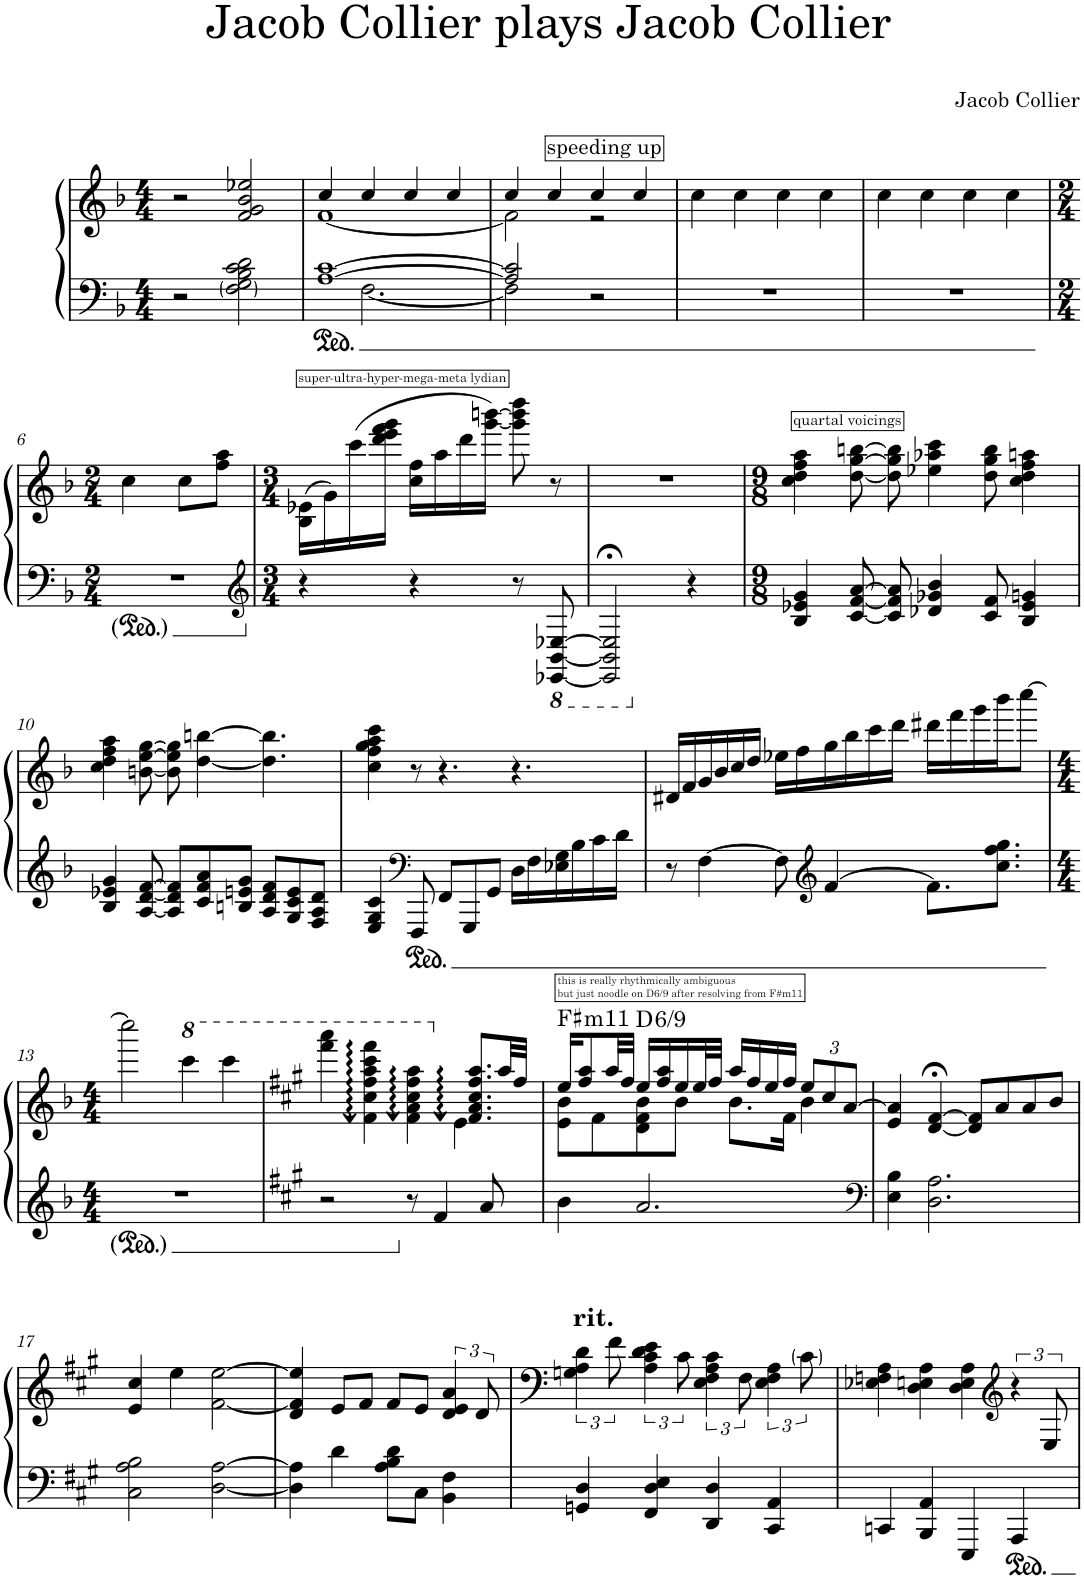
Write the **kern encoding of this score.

**kern	**kern	**harte
*part1	*part1	*part1
*staff2	*staff1	*
*I"Piano	*	*
*I'Pno.	*	*
*clefF4	*clefG2	*
*k[b-]	*k[b-]	*
*M4/4	*M4/4	*
=1	=1	=1
2r	2r	.
2F\ 2G\ 2B-\ 2c\ 2d\	2f/ 2g/ 2b-/ 2ee-X/	.
=2	=2	=2
*^	*^	*
[1A [1c	4ryy	4cc/	[1f	.
.	[2.F\	4cc/	.	.
.	.	4cc/	.	.
.	.	4cc/	.	.
=3	=3	=3	=3	=3
2A/] 2c/]	2F\]	4cc/	2f\]	.
!	!	!LO:TX:a:t=speeding up	!	!
.	.	4cc/	.	.
2r	2ryy	4cc/	2r	.
.	.	4cc/	.	.
*v	*v	*	*	*
*	*v	*v	*
=4	=4	=4
1r	4cc\	.
.	4cc\	.
.	4cc\	.
.	4cc\	.
=5	=5	=5
1r	4cc\	.
.	4cc\	.
.	4cc\	.
.	4cc\	.
!!LO:LB:g=z
=6	=6	=6
*M2/4	*M2/4	*
2r	4cc\	.
.	8cc\L	.
.	8ff\ 8aa\J	.
=7	=7	=7
*clefG2	*	*
*M3/4	*M3/4	*
!	!LO:TX:a:t=super-ultra-hyper-mega-meta lydian	!
4r	(16B-\ 16e-X\LL	.
.	16g\)	.
.	(16ccc\	.
.	16ddd\ 16eee\ 16fff\ 16ggg\JJ	.
4r	16cc\ 16ff\LL	.
.	16aa\	.
.	16ddd\	.
.	[16ggg\ [16bbbn\JJ)	.
8r	8ggg\] 8bbb\] 8dddd\	.
*8ba	*	*
[8EEE-X/ [8BBB-/ [8EE-X/	8r	.
=8	=8	=8
2EEE-/];< 2BBB-/];< 2EE-/];<	2.r	.
*X8ba	*	*
4r	.	.
=9	=9	=9
*M9/8	*M9/8	*
!	!LO:TX:a:t=quartal voicings	!
4B-/ 4e-X/ 4g/	4cc\ 4dd\ 4ff\ 4aa\	.
[8c/ [8f/ [8a/	[8dd\ [8gg\ [8bbn\	.
8c/] 8f/] 8a/]	8dd\] 8gg\] 8bb\]	.
4d-X/ 4g-X/ 4b-/	4ee-X\ 4aa-X\ 4ccc\	.
8c/ 8f/	8dd\ 8gg\ 8bb\	.
4B-/ 4e-/ 4gn/	4cc\ 4dd\ 4ff\ 4aan\	.
!!LO:LB:g=z
=10	=10	=10
4B-/ 4e-X/ 4g/	4cc\ 4dd\ 4ff\ 4aa\	.
[8A/ [8d/ [8f/	[8bn\ [8ee\ [8gg\	.
8A/] 8d/] 8f/]L	8b\] 8ee\] 8gg\]	.
8c/ 8f/ 8a/	[4dd\ [4bbn\	.
8Bn/ 8en/ 8g/J	.	.
8A/ 8d/ 8f/L	4.dd\] 4.bb\]	.
8G/ 8c/ 8e/	.	.
8F/ 8A/ 8d/J	.	.
=11	=11	=11
4E/ 4G/ 4c/	4cc\ 4ff\ 4gg\ 4aa\ 4ccc\	.
*clefF4	*	*
8FFF/	8r	.
8FF/L	4.r	.
8GGG/	.	.
8GG/J	.	.
16D\LL	4.r	.
16F\	.	.
16E-X\ 16G\	.	.
16B-\	.	.
16c\	.	.
16d\JJ	.	.
=12	=12	=12
8r	16d#X/LL	.
.	16f/	.
[4F\	16g/	.
.	16b-/	.
.	16cc/	.
.	16dd/JJ	.
8F\]	16ee-X\LL	.
.	16ff\	.
*clefG2	*	*
[4f/	16gg\	.
.	16bb-\	.
.	16ccc\	.
.	16ddd\JJ	.
8.f\L]	16ddd#X\LL	.
.	16fff\	.
.	16ggg\	.
8.cc\ 8.ff\ 8.gg\J	16bbb-\J	.
.	[8cccc\J	.
!!LO:LB:g=z
=13	=13	=13
*M4/4	*M4/4	*
1r	2cccc\]	.
*	*8va	*
.	4cccc\	.
.	4cccc\	.
=14	=14	=14
*k[f#c#g#]	*k[f#c#g#]	*
*	*^	*
2r	4ffff#\ 4aaaa\	2.ryy	.
.	4ff#\: 4ccc#\: 4fff#\: 4aaa\: 4cccc#\: 4ffff#\:	.	.
8r	4ff#\: 4aa\: 4ccc#\: 4fff#\: 4aaa\:	.	.
4f#/	.	.	.
*	*X8va	*	*
.	8.f#/: 8.a/: 8.cc#/: 8.ff#/: 8.aa/:L	4e\	.
8a/	.	.	.
.	32aa/LL	.	.
.	32ff#/JJJ	.	.
=15	=15	=15	=15
!	!LO:TX:a:t=this is really rhythmically ambiguous	!	!
!	!LO:TX:a:t=but just noodle on D6/9 after resolving from F#m11	!	!LO:H:kt=m11
4b\	16ee/KL	8e\ 8b\L	F#:min9(11)
.	8ff#/ 8aa/	.	.
.	.	8f#\	.
.	32aa/LL	.	.
.	32ff#/JJJ	.	.
!	!	!	!LO:H:kt=/6
2.a/	16ee/LL	8d\ 8f#\ 8b\	D:maj6(9)
.	16ff#/ 16aa/	.	.
.	16ee/	8b\J	.
.	32ee/L	.	.
.	32ff#/JJJ	.	.
.	16aa/LL	8.b\L	.
.	16ff#/	.	.
.	16ee/	.	.
.	16ff#/JJ	16f#\Jk	.
*	*Xbrackettup	*	*
.	12ee/L	4b\	.
.	12cc#/	.	.
.	[12a/J	.	.
*	*v	*v	*
=16	=16	=16
*clefF4	*	*
4E\ 4B\	4e/ 4a/]	.
2.D\ 2.A\	[4d/;< [4f#/;<	.
.	8d/] 8f#/]L	.
.	8a/	.
.	8a/	.
.	8b/J	.
!!LO:LB:g=z
=17	=17	=17
2C#\ 2A\ 2B\	4e/ 4cc#/	.
.	4ee\	.
[2D\ [2A\	[2f#\ [2ee\	.
=18	=18	=18
4D\] 4A\]	4d/ 4f#/] 4ee/]	.
4d\	8e/L	.
.	8f#/J	.
8A\ 8B\ 8d\L	8f#/L	.
8C#\J	8e/J	.
*	*brackettup	*
4BB\ 4F#\	6d/ 6e/ 6a/	.
.	12d/	.
=19	=19	=19
!	!LO:TX:a:B:t=rit.	!
4GGn/ 4D/	6Gn\ 6A\ 6d\	.
.	12f#\	.
4FF#/ 4D/ 4E/	6A\ 6c#\ 6d\ 6e\	.
.	12c#\	.
4DD/ 4D/	6E\ 6F#\ 6A\ 6c#\	.
.	12F#\	.
4CC#/ 4AA/	6E\ 6F#\ 6A\	.
.	12c#\	.
=20	=20	=20
4CCn/	4E-X\ 4Fn\ 4A\	.
4BBB/ 4AA/	4D\ 4En\ 4A\	.
4EEE/	4D\ 4E\ 4A\	.
*	*clefG2	*
4AAA/	6r	.
.	12E/	.
=	=	=
*-	*-	*-
